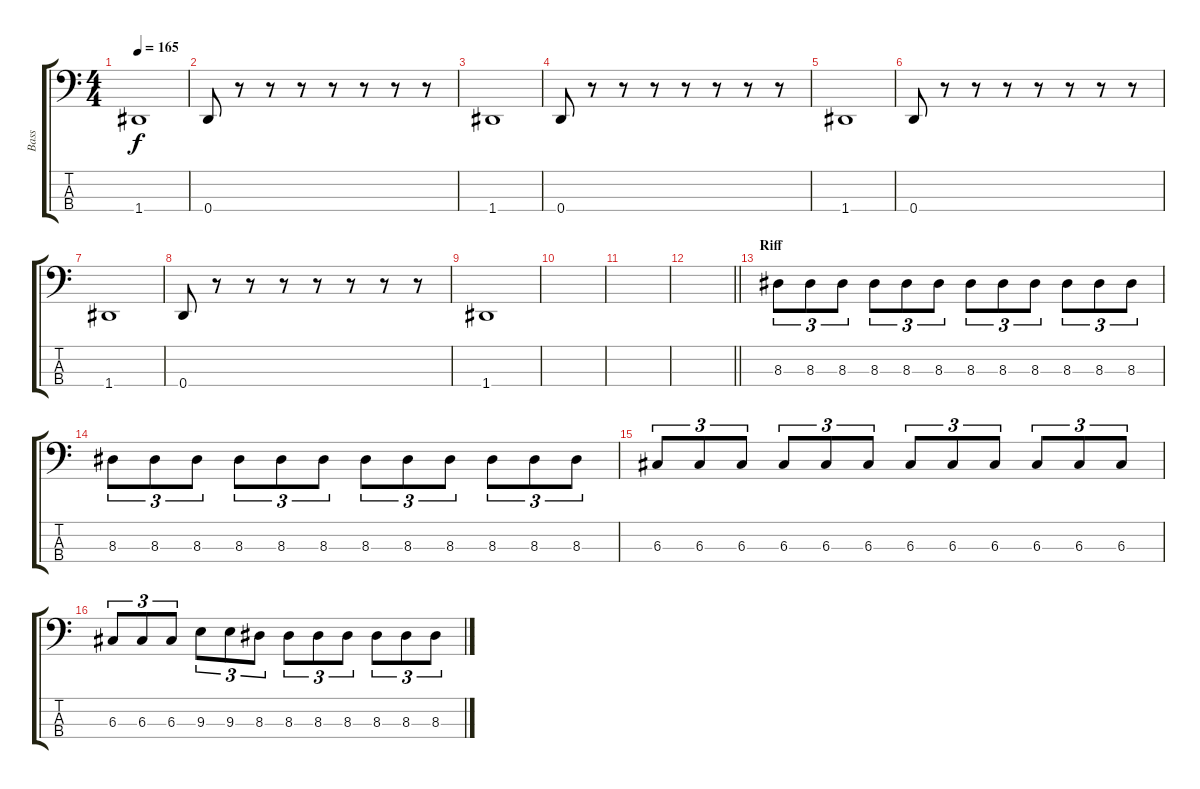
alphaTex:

\track ("Bass" "Bass") {instrument electricbasspick}
\staff {score tabs}
\tuning (F2 C2 G1 D1) {hide}
\ts (4 4)
\tempo 165
\clef f4
\ks c
1.4.1{dy f} |
0.4.8 r.8 r.8 r.8 r.8 r.8 r.8 r.8 |
1.4.1 |
0.4.8 r.8 r.8 r.8 r.8 r.8 r.8 r.8 |
1.4.1 |
0.4.8 r.8 r.8 r.8 r.8 r.8 r.8 r.8 |
1.4.1 |
0.4.8 r.8 r.8 r.8 r.8 r.8 r.8 r.8 |
1.4.1 |
|
|
\barLineRight lightlight
|
\section ("" "Riff")
8.3.8{tu (3 2)} 8.3.8{tu (3 2)} 8.3.8{tu (3 2)} 8.3.8{tu (3 2)} 8.3.8{tu (3 2)} 8.3.8{tu (3 2)} 8.3.8{tu (3 2)} 8.3.8{tu (3 2)} 8.3.8{tu (3 2)} 8.3.8{tu (3 2)} 8.3.8{tu (3 2)} 8.3.8{tu (3 2)} |
8.3.8{tu (3 2)} 8.3.8{tu (3 2)} 8.3.8{tu (3 2)} 8.3.8{tu (3 2)} 8.3.8{tu (3 2)} 8.3.8{tu (3 2)} 8.3.8{tu (3 2)} 8.3.8{tu (3 2)} 8.3.8{tu (3 2)} 8.3.8{tu (3 2)} 8.3.8{tu (3 2)} 8.3.8{tu (3 2)} |
6.3.8{tu (3 2)} 6.3.8{tu (3 2)} 6.3.8{tu (3 2)} 6.3.8{tu (3 2)} 6.3.8{tu (3 2)} 6.3.8{tu (3 2)} 6.3.8{tu (3 2)} 6.3.8{tu (3 2)} 6.3.8{tu (3 2)} 6.3.8{tu (3 2)} 6.3.8{tu (3 2)} 6.3.8{tu (3 2)} |
6.3.8{tu (3 2)} 6.3.8{tu (3 2)} 6.3.8{tu (3 2)} 9.3.8{tu (3 2)} 9.3.8{tu (3 2)} 8.3.8{tu (3 2)} 8.3.8{tu (3 2)} 8.3.8{tu (3 2)} 8.3.8{tu (3 2)} 8.3.8{tu (3 2)} 8.3.8{tu (3 2)} 8.3.8{tu (3 2)}
